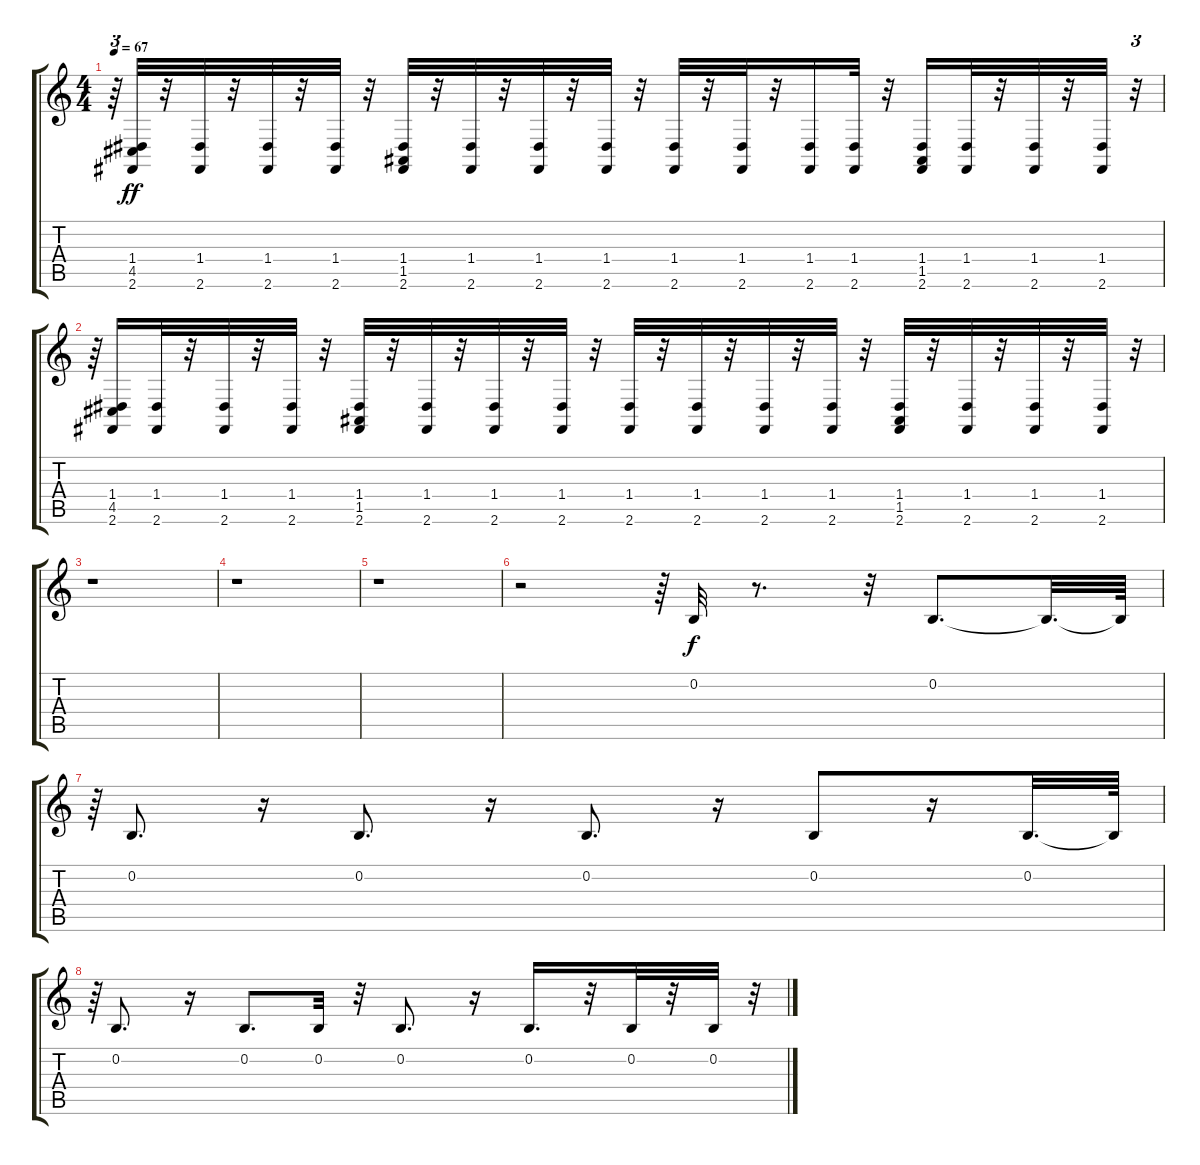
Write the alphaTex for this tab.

\track "" {instrument drawbarorgan}
\staff {score tabs}
\tuning (E4 B3 G3 D3 A2 E2) {hide}
\ts (4 4)
\tempo 67
\clef g2
\ks c
r.64{tu (3 2) dy p} (1.4 4.5 2.6).32{dy ff} r.32 (1.4 2.6).32 r.32 (1.4 2.6).32 r.32 (1.4 2.6).32 r.32 (1.4 1.5 2.6).32 r.32 (1.4 2.6).32 r.32 (1.4 2.6).32 r.32 (1.4 2.6).32 r.32 (1.4 2.6).32 r.32 (1.4 2.6).32 r.32 (1.4 2.6).16 (1.4 2.6).32 r.32 (1.4 1.5 2.6).16 (1.4 2.6).32 r.32 (1.4 2.6).32 r.32 (1.4 2.6).32 r.32{tu (3 2)} |
r.64{tu (3 2)} (1.4 4.5 2.6).16 (1.4 2.6).32 r.32 (1.4 2.6).32 r.32 (1.4 2.6).32 r.32 (1.4 1.5 2.6).32 r.32 (1.4 2.6).32 r.32 (1.4 2.6).32 r.32 (1.4 2.6).32 r.32 (1.4 2.6).32 r.32 (1.4 2.6).32 r.32 (1.4 2.6).32 r.32 (1.4 2.6).32 r.32 (1.4 1.5 2.6).32 r.32 (1.4 2.6).32 r.32 (1.4 2.6).32 r.32 (1.4 2.6).32 r.32{tu (3 2)} |
r.1 |
r.1 |
r.1 |
r.2 r.64{tu (3 2)} 0.2.32{dy f} r.8{d} r.32 0.2.8{d} 0.2{t}.32{d} 0.2{t}.64 |
r.64{tu (3 2)} 0.2.8{d} r.16 0.2.8{d} r.16 0.2.8{d} r.16 0.2.8 r.16 0.2.32{d} 0.2{t}.64 |
r.64{tu (3 2)} 0.2.8{d} r.16 0.2.8{d} 0.2.32 r.32 0.2.8{d} r.16 0.2.16{d} r.32 0.2.32 r.32 0.2.32 r.32{tu (3 2)}
